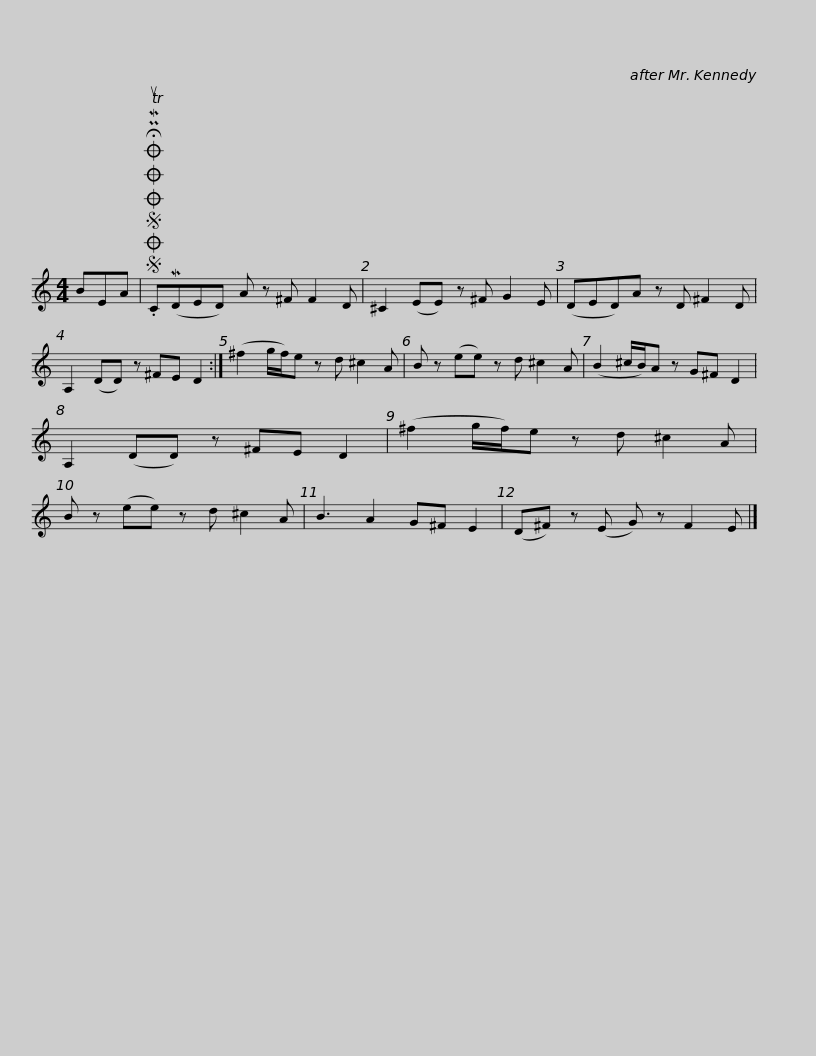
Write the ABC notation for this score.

X:1
L:1/8
M:4/4
I:linebreak $
K:C
V:1 treble
V:1
 BEA |SOSOOO .!fermata!PMTuC(MDED) A z ^F F2 D | ^C2 (EE) z ^F G2 E | (DED)A z D ^F2 D | A,2 (DD) z ^FE D2 :|$ %5
 (^f2 g/f/)e z d ^c2 A | B z (ee) z d ^c2 A | (B2 ^c/B/)A z G^F D2 | A,2 (DD) z ^FE D2 | (^f2 g/f/)e z d ^c2 A |$ %10
 B z (ee) z d ^c2 A | B3 A2 G^F E2 | (D^F) z (E G) z F2 E |] %13
